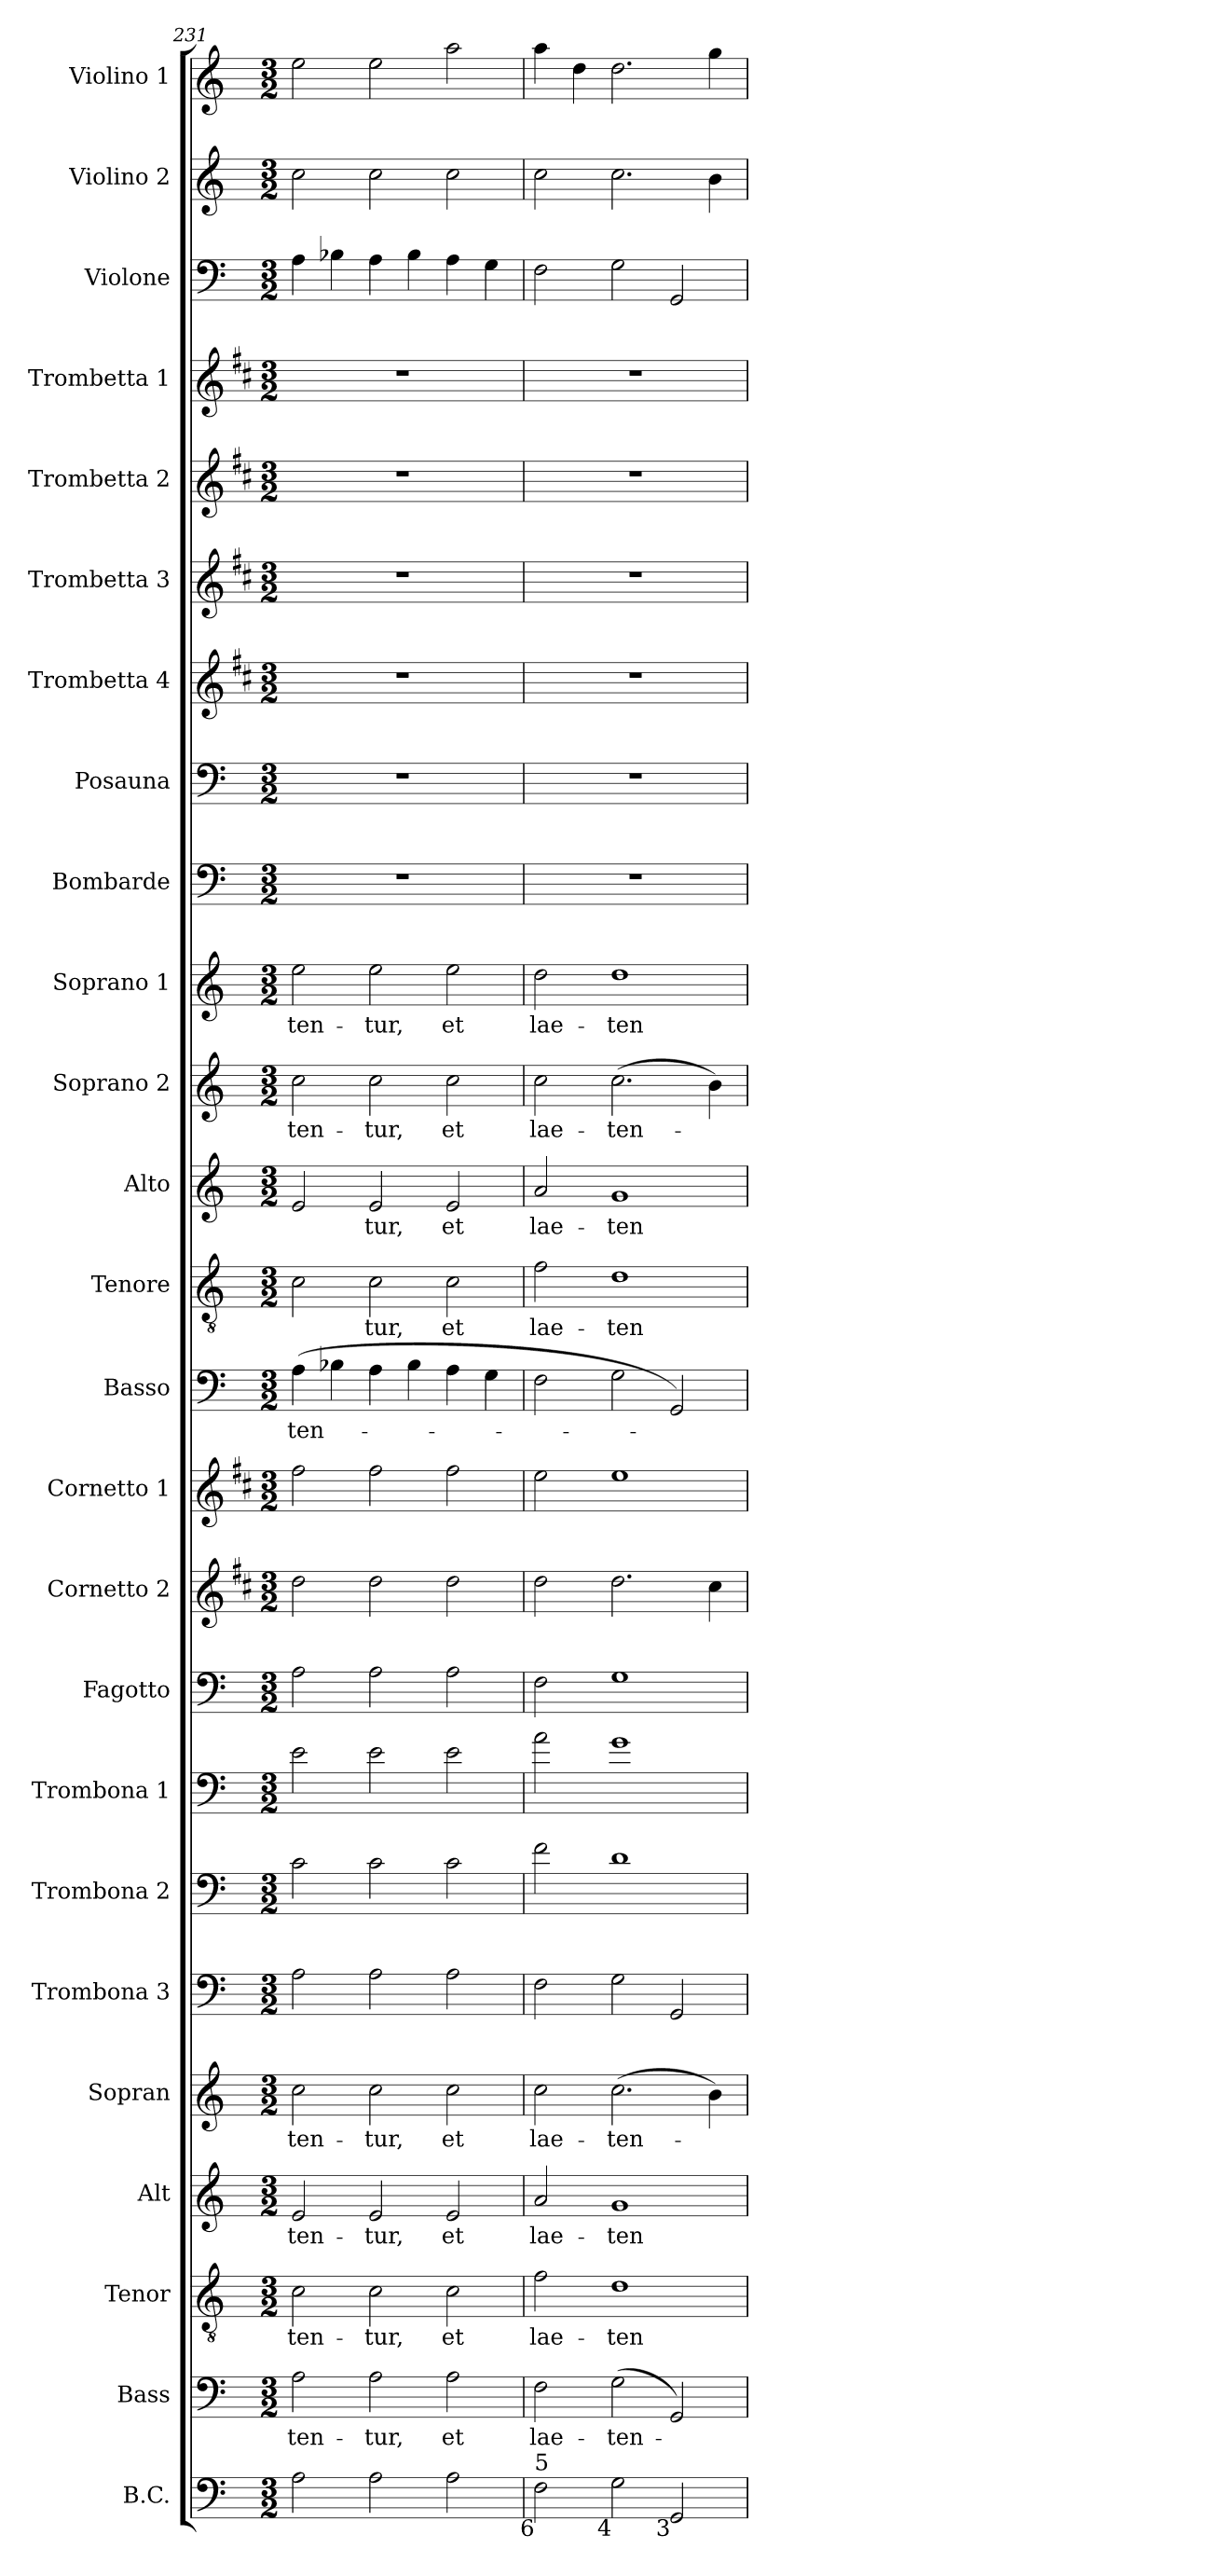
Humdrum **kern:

**kern	**kern	**text	**kern	**text	**kern	**text	**kern	**text	**kern	**kern	**kern	**kern	**kern	**kern	**kern	**text	**kern	**text	**kern	**text	**kern	**text	**kern	**text	**kern	**kern	**kern	**kern	**kern	**kern	**kern	**kern	**kern
*part25	*part24	*part24	*part23	*part23	*part22	*part22	*part21	*part21	*part20	*part19	*part18	*part17	*part16	*part15	*part14	*part14	*part13	*part13	*part12	*part12	*part11	*part11	*part10	*part10	*part9	*part8	*part7	*part6	*part5	*part4	*part3	*part2	*part1
*staff25	*staff24	*staff24	*staff23	*staff23	*staff22	*staff22	*staff21	*staff21	*staff20	*staff19	*staff18	*staff17	*staff16	*staff15	*staff14	*staff14	*staff13	*staff13	*staff12	*staff12	*staff11	*staff11	*staff10	*staff10	*staff9	*staff8	*staff7	*staff6	*staff5	*staff4	*staff3	*staff2	*staff1
*I"B.C.	*I"Bass	*	*I"Tenor	*	*I"Alt	*	*I"Sopran	*	*I"Trombona 3	*I"Trombona 2	*I"Trombona 1	*I"Fagotto	*I"Cornetto 2	*I"Cornetto 1	*I"Basso	*	*I"Tenore	*	*I"Alto	*	*I"Soprano 2	*	*I"Soprano 1	*	*I"Bombarde	*I"Posauna	*I"Trombetta 4	*I"Trombetta 3	*I"Trombetta 2	*I"Trombetta 1	*I"Violone	*I"Violino 2	*I"Violino 1
*I'B.C.	*I'B.	*	*I'T.	*	*I'A.	*	*I'S.	*	*I'Tbn. 2	*I'Tbn. 2	*I'Tbn. 1	*I'Fag.	*I'Cor. 2	*I'Cor. 1	*I'B.	*	*I'T.	*	*I'A.	*	*I'S.	*	*I'S.	*	*	*	*	*	*	*	*	*I'Vl. 2	*I'Vl. 1
*clefF4	*clefF4	*	*clefGv2	*	*clefG2	*	*clefG2	*	*clefF4	*clefF4	*clefF4	*clefF4	*clefG2	*clefG2	*clefF4	*	*clefGv2	*	*clefG2	*	*clefG2	*	*clefG2	*	*clefF4	*clefF4	*clefG2	*clefG2	*clefG2	*clefG2	*clefF4	*clefG2	*clefG2
*	*	*	*ITrd7c12	*	*	*	*	*	*	*	*	*	*ITrd1c2	*ITrd1c2	*	*	*ITrd7c12	*	*	*	*	*	*	*	*	*	*ITrd1c2	*ITrd1c2	*ITrd1c2	*ITrd1c2	*	*	*
*k[]	*k[]	*	*k[]	*	*k[]	*	*k[]	*	*k[]	*k[]	*k[]	*k[]	*k[]	*k[]	*k[]	*	*k[]	*	*k[]	*	*k[]	*	*k[]	*	*k[]	*k[]	*k[]	*k[]	*k[]	*k[]	*k[]	*k[]	*k[]
*C:	*C:	*	*C:	*	*C:	*	*C:	*	*C:	*C:	*C:	*C:	*C:	*C:	*C:	*	*C:	*	*C:	*	*C:	*	*C:	*	*C:	*C:	*C:	*C:	*C:	*C:	*C:	*C:	*C:
*M3/2	*M3/2	*	*M3/2	*	*M3/2	*	*M3/2	*	*M3/2	*M3/2	*M3/2	*M3/2	*M3/2	*M3/2	*M3/2	*	*M3/2	*	*M3/2	*	*M3/2	*	*M3/2	*	*M3/2	*M3/2	*M3/2	*M3/2	*M3/2	*M3/2	*M3/2	*M3/2	*M3/2
=231	=231	=231	=231	=231	=231	=231	=231	=231	=231	=231	=231	=231	=231	=231	=231	=231	=231	=231	=231	=231	=231	=231	=231	=231	=231	=231	=231	=231	=231	=231	=231	=231	=231
!	!	!LO:LY:b:color=#000000	!	!	!	!	!	!	!	!	!	!	!	!	!	!	!	!	!	!	!	!	!	!	!	!	!	!	!	!	!	!	!
!	!	!	!	!LO:LY:b:color=#000000	!	!	!	!	!	!	!	!	!	!	!	!	!	!	!	!	!	!	!	!	!	!	!	!	!	!	!	!	!
!	!	!	!	!	!	!LO:LY:b:color=#000000	!	!	!	!	!	!	!	!	!	!	!	!	!	!	!	!	!	!	!	!	!	!	!	!	!	!	!
!	!	!	!	!	!	!	!	!LO:LY:b:color=#000000	!	!	!	!	!	!	!	!	!	!	!	!	!	!	!	!	!	!	!	!	!	!	!	!	!
!	!	!	!	!	!	!	!	!	!	!	!	!	!	!	!	!LO:LY:b:color=#000000	!	!	!	!	!	!	!	!	!	!	!	!	!	!	!	!	!
!	!	!	!	!	!	!	!	!	!	!	!	!	!	!	!	!	!	!	!	!	!	!LO:LY:b:color=#000000	!	!	!	!	!	!	!	!	!	!	!
!	!	!	!	!	!	!	!	!	!	!	!	!	!	!	!	!	!	!	!	!	!	!	!	!LO:LY:b:color=#000000	!LO:N:vis=1	!LO:N:vis=1	!LO:N:vis=1	!LO:N:vis=1	!LO:N:vis=1	!LO:N:vis=1	!	!	!
2Ai\	2Ai\	-ten-	2Ci\	-ten-	2ei/	-ten-	2cci\	-ten-	2Ai\	2ci\	2ei\	2Ai\	2cci\	2eei\	(4Ai\	-ten-	2Ci\	.	2ei/	.	2cci\	-ten-	2eei\	-ten-	1.r	1.r	1.r	1.r	1.r	1.r	4Ai\	2cci\	2eei\
.	.	.	.	.	.	.	.	.	.	.	.	.	.	.	4B-Xi\	.	.	.	.	.	.	.	.	.	.	.	.	.	.	.	4B-Xi\	.	.
!	!	!LO:LY:b:color=#000000	!	!	!	!	!	!	!	!	!	!	!	!	!	!	!	!	!	!	!	!	!	!	!	!	!	!	!	!	!	!	!
!	!	!	!	!LO:LY:b:color=#000000	!	!	!	!	!	!	!	!	!	!	!	!	!	!	!	!	!	!	!	!	!	!	!	!	!	!	!	!	!
!	!	!	!	!	!	!LO:LY:b:color=#000000	!	!	!	!	!	!	!	!	!	!	!	!	!	!	!	!	!	!	!	!	!	!	!	!	!	!	!
!	!	!	!	!	!	!	!	!LO:LY:b:color=#000000	!	!	!	!	!	!	!	!	!	!	!	!	!	!	!	!	!	!	!	!	!	!	!	!	!
!	!	!	!	!	!	!	!	!	!	!	!	!	!	!	!	!	!	!LO:LY:b:color=#000000	!	!	!	!	!	!	!	!	!	!	!	!	!	!	!
!	!	!	!	!	!	!	!	!	!	!	!	!	!	!	!	!	!	!	!	!LO:LY:b:color=#000000	!	!	!	!	!	!	!	!	!	!	!	!	!
!	!	!	!	!	!	!	!	!	!	!	!	!	!	!	!	!	!	!	!	!	!	!LO:LY:b:color=#000000	!	!	!	!	!	!	!	!	!	!	!
!	!	!	!	!	!	!	!	!	!	!	!	!	!	!	!	!	!	!	!	!	!	!	!	!LO:LY:b:color=#000000	!	!	!	!	!	!	!	!	!
2Ai\	2Ai\	-tur,	2Ci\	-tur,	2ei/	-tur,	2cci\	-tur,	2Ai\	2ci\	2ei\	2Ai\	2cci\	2eei\	4Ai\	.	2Ci\	-tur,	2ei/	-tur,	2cci\	-tur,	2eei\	-tur,	.	.	.	.	.	.	4Ai\	2cci\	2eei\
.	.	.	.	.	.	.	.	.	.	.	.	.	.	.	4B-i\	.	.	.	.	.	.	.	.	.	.	.	.	.	.	.	4B-i\	.	.
!	!	!LO:LY:b:color=#000000	!	!	!	!	!	!	!	!	!	!	!	!	!	!	!	!	!	!	!	!	!	!	!	!	!	!	!	!	!	!	!
!	!	!	!	!LO:LY:b:color=#000000	!	!	!	!	!	!	!	!	!	!	!	!	!	!	!	!	!	!	!	!	!	!	!	!	!	!	!	!	!
!	!	!	!	!	!	!LO:LY:b:color=#000000	!	!	!	!	!	!	!	!	!	!	!	!	!	!	!	!	!	!	!	!	!	!	!	!	!	!	!
!	!	!	!	!	!	!	!	!LO:LY:b:color=#000000	!	!	!	!	!	!	!	!	!	!	!	!	!	!	!	!	!	!	!	!	!	!	!	!	!
!	!	!	!	!	!	!	!	!	!	!	!	!	!	!	!	!	!	!LO:LY:b:color=#000000	!	!	!	!	!	!	!	!	!	!	!	!	!	!	!
!	!	!	!	!	!	!	!	!	!	!	!	!	!	!	!	!	!	!	!	!LO:LY:b:color=#000000	!	!	!	!	!	!	!	!	!	!	!	!	!
!	!	!	!	!	!	!	!	!	!	!	!	!	!	!	!	!	!	!	!	!	!	!LO:LY:b:color=#000000	!	!	!	!	!	!	!	!	!	!	!
!	!	!	!	!	!	!	!	!	!	!	!	!	!	!	!	!	!	!	!	!	!	!	!	!LO:LY:b:color=#000000	!	!	!	!	!	!	!	!	!
2Ai\	2Ai\	et	2Ci\	et	2ei/	et	2cci\	et	2Ai\	2ci\	2ei\	2Ai\	2cci\	2eei\	4Ai\	.	2Ci\	et	2ei/	et	2cci\	et	2eei\	et	.	.	.	.	.	.	4Ai\	2cci\	2aai\
.	.	.	.	.	.	.	.	.	.	.	.	.	.	.	4Gi\	.	.	.	.	.	.	.	.	.	.	.	.	.	.	.	4Gi\	.	.
=232	=232	=232	=232	=232	=232	=232	=232	=232	=232	=232	=232	=232	=232	=232	=232	=232	=232	=232	=232	=232	=232	=232	=232	=232	=232	=232	=232	=232	=232	=232	=232	=232	=232
!	!	!LO:LY:b:color=#000000	!	!	!	!	!	!	!	!	!	!	!	!	!	!	!	!	!	!	!	!	!	!	!	!	!	!	!	!	!	!	!
!	!	!	!	!LO:LY:b:color=#000000	!	!	!	!	!	!	!	!	!	!	!	!	!	!	!	!	!	!	!	!	!	!	!	!	!	!	!	!	!
!	!	!	!	!	!	!LO:LY:b:color=#000000	!	!	!	!	!	!	!	!	!	!	!	!	!	!	!	!	!	!	!	!	!	!	!	!	!	!	!
!	!	!	!	!	!	!	!	!LO:LY:b:color=#000000	!	!	!	!	!	!	!	!	!	!	!	!	!	!	!	!	!	!	!	!	!	!	!	!	!
!	!	!	!	!	!	!	!	!	!	!	!	!	!	!	!	!	!	!LO:LY:b:color=#000000	!	!	!	!	!	!	!	!	!	!	!	!	!	!	!
!	!	!	!	!	!	!	!	!	!	!	!	!	!	!	!	!	!	!	!	!LO:LY:b:color=#000000	!	!	!	!	!	!	!	!	!	!	!	!	!
!	!	!	!	!	!	!	!	!	!	!	!	!	!	!	!	!	!	!	!	!	!	!LO:LY:b:color=#000000	!	!	!	!	!	!	!	!	!	!	!
!LO:TX:b:rj:t=6	!	!	!	!	!	!	!	!	!	!	!	!	!	!	!	!	!	!	!	!	!	!	!	!	!	!	!	!	!	!	!	!	!
!LO:TX:t=5	!	!	!	!	!	!	!	!	!	!	!	!	!	!	!	!	!	!	!	!	!	!	!	!	!	!	!	!	!	!	!	!	!
!	!	!	!	!	!	!	!	!	!	!	!	!	!	!	!	!	!	!	!	!	!	!	!	!LO:LY:b:color=#000000	!LO:N:vis=1	!LO:N:vis=1	!LO:N:vis=1	!LO:N:vis=1	!LO:N:vis=1	!LO:N:vis=1	!	!	!
2Fi\	2Fi\	lae-	2Fi\	lae-	2ai/	lae-	2cci\	lae-	2Fi\	2fi\	2ai\	2Fi\	2cci\	2ddi\	2Fi\	.	2Fi\	lae-	2ai/	lae-	2cci\	lae-	2ddi\	lae-	1.r	1.r	1.r	1.r	1.r	1.r	2Fi\	2cci\	4aai\
.	.	.	.	.	.	.	.	.	.	.	.	.	.	.	.	.	.	.	.	.	.	.	.	.	.	.	.	.	.	.	.	.	4ddi\
!	!	!LO:LY:b:color=#000000	!	!	!	!	!	!	!	!	!	!	!	!	!	!	!	!	!	!	!	!	!	!	!	!	!	!	!	!	!	!	!
!	!	!	!	!LO:LY:b:color=#000000	!	!	!	!	!	!	!	!	!	!	!	!	!	!	!	!	!	!	!	!	!	!	!	!	!	!	!	!	!
!	!	!	!	!	!	!LO:LY:b:color=#000000	!	!	!	!	!	!	!	!	!	!	!	!	!	!	!	!	!	!	!	!	!	!	!	!	!	!	!
!	!	!	!	!	!	!	!	!LO:LY:b:color=#000000	!	!	!	!	!	!	!	!	!	!	!	!	!	!	!	!	!	!	!	!	!	!	!	!	!
!	!	!	!	!	!	!	!	!	!	!	!	!	!	!	!	!	!	!LO:LY:b:color=#000000	!	!	!	!	!	!	!	!	!	!	!	!	!	!	!
!	!	!	!	!	!	!	!	!	!	!	!	!	!	!	!	!	!	!	!	!LO:LY:b:color=#000000	!	!	!	!	!	!	!	!	!	!	!	!	!
!	!	!	!	!	!	!	!	!	!	!	!	!	!	!	!	!	!	!	!	!	!	!LO:LY:b:color=#000000	!	!	!	!	!	!	!	!	!	!	!
!LO:TX:b:rj:t=4	!	!	!	!	!	!	!	!	!	!	!	!	!	!	!	!	!	!	!	!	!	!	!	!	!	!	!	!	!	!	!	!	!
!	!	!	!	!	!	!	!	!	!	!	!	!	!	!	!	!	!	!	!	!	!	!	!	!LO:LY:b:color=#000000	!	!	!	!	!	!	!	!	!
2Gi\	(2Gi\	-ten-	1Di	-ten-	1gi	-ten-	(2.cci\	-ten-	2Gi\	1di	1gi	1Gi	2.cci\	1ddi	2Gi\	.	1Di	-ten-	1gi	-ten-	(2.cci\	-ten-	1ddi	-ten-	.	.	.	.	.	.	2Gi\	2.cci\	2.ddi\
!LO:TX:b:rj:t=3	!	!	!	!	!	!	!	!	!	!	!	!	!	!	!	!	!	!	!	!	!	!	!	!	!	!	!	!	!	!	!	!	!
2GGi/	2GGi/)	.	.	.	.	.	.	.	2GGi/	.	.	.	.	.	2GGi/)	.	.	.	.	.	.	.	.	.	.	.	.	.	.	.	2GGi/	.	.
.	.	.	.	.	.	.	4bi\)	.	.	.	.	.	4bi\	.	.	.	.	.	.	.	4bi\)	.	.	.	.	.	.	.	.	.	.	4bi\	4ggi\
=	=	=	=	=	=	=	=	=	=	=	=	=	=	=	=	=	=	=	=	=	=	=	=	=	=	=	=	=	=	=	=	=	=
*-	*-	*-	*-	*-	*-	*-	*-	*-	*-	*-	*-	*-	*-	*-	*-	*-	*-	*-	*-	*-	*-	*-	*-	*-	*-	*-	*-	*-	*-	*-	*-	*-	*-
